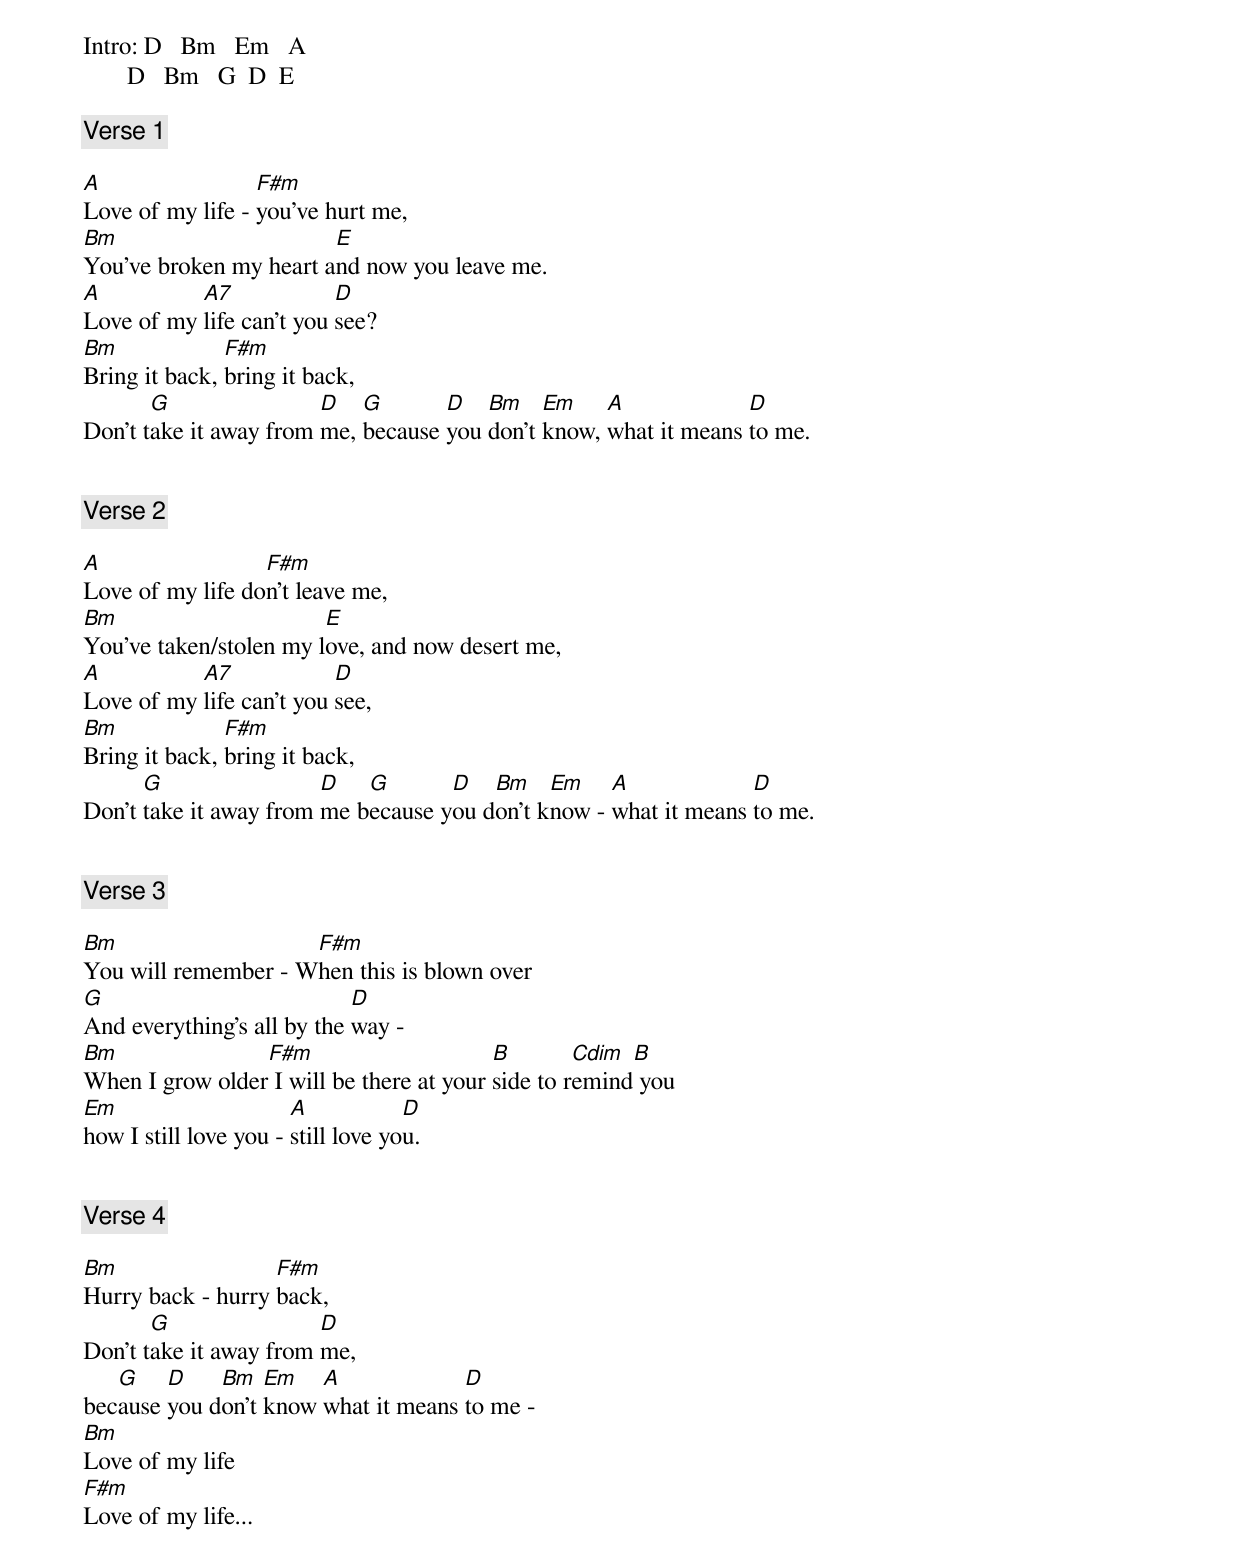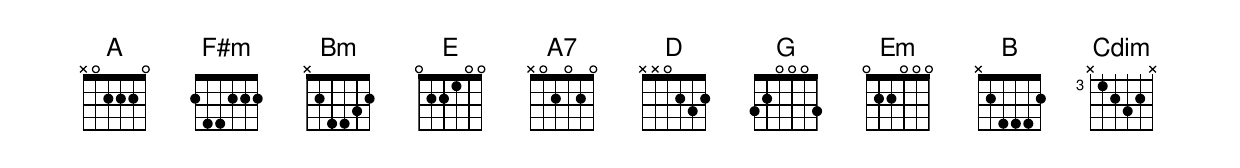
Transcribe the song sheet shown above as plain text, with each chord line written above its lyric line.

Intro: D   Bm   Em   A
       D   Bm   G  D  E

[Verse 1]

A                 F#m
Love of my life - you've hurt me,
Bm                      E
You've broken my heart and now you leave me.
A          A7             D
Love of my life can't you see?
Bm             F#m
Bring it back, bring it back,
       G                D   G       D   Bm    Em    A             D
Don't take it away from me, because you don't know, what it means to me.


[Verse 2]

A                 F#m
Love of my life don't leave me,
Bm                      E
You've taken/stolen my love, and now desert me,
A          A7             D
Love of my life can't you see,
Bm             F#m
Bring it back, bring it back,
      G                 D   G       D   Bm    Em    A             D
Don't take it away from me because you don't know - what it means to me.


[Verse 3]

Bm                   F#m
You will remember - When this is blown over
G                           D
And everything's all by the way -
Bm               F#m                      B        Cdim B
When I grow older I will be there at your side to remind you
Em                     A            D
how I still love you - still love you.


[Verse 4]

Bm                 F#m
Hurry back - hurry back,
       G                D
Don't take it away from me,
   G    D    Bm   Em   A             D
because you don't know what it means to me -
Bm
Love of my life
F#m
Love of my life...
